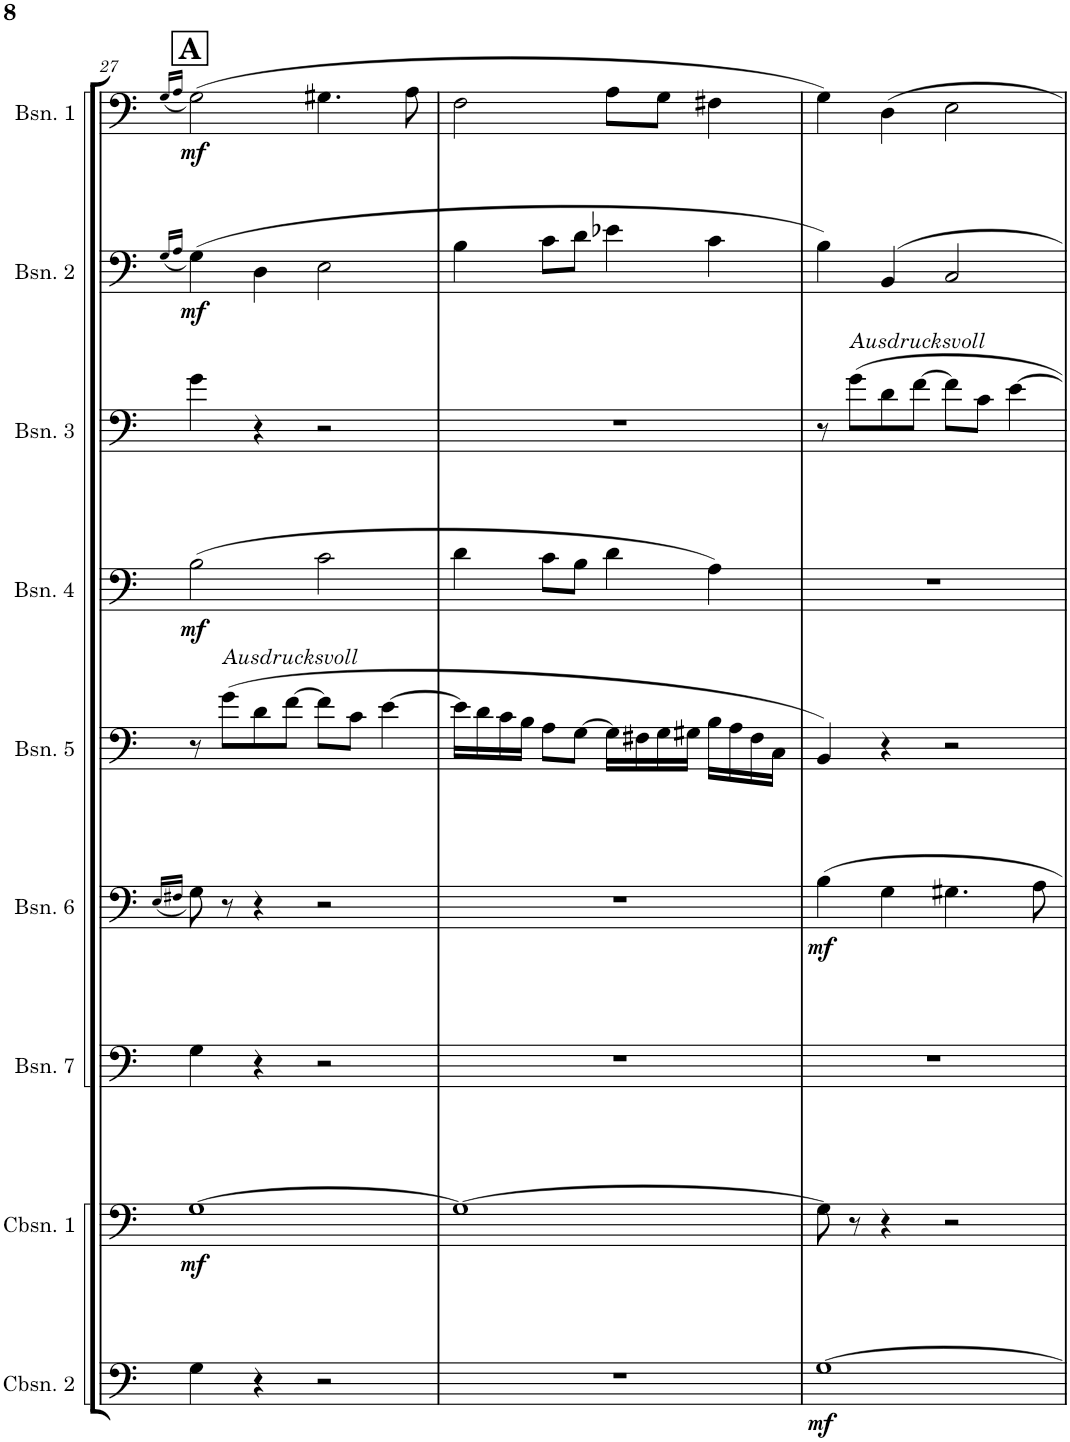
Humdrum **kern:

**kern	**dynam	**kern	**dynam	**kern	**kern	**dynam	**kern	**kern	**dynam	**kern	**kern	**dynam	**kern	**dynam
*part9	*part9	*part8	*part8	*part7	*part6	*part6	*part5	*part4	*part4	*part3	*part2	*part2	*part1	*part1
*staff9	*staff9	*staff8	*staff8	*staff7	*staff6	*staff6	*staff5	*staff4	*staff4	*staff3	*staff2	*staff2	*staff1	*staff1
*I"Contrabassoon 2	*	*I"Contrabassoon 1	*	*I"Bassoon 7	*I"Bassoon 6	*	*I"Bassoon 5	*I"Bassoon 4	*	*I"Bassoon 3	*I"Bassoon 2	*	*I"Bassoon 1	*
*I'Cbsn. 2	*	*I'Cbsn. 1	*	*I'Bsn. 7	*I'Bsn. 6	*	*I'Bsn. 5	*I'Bsn. 4	*	*I'Bsn. 3	*I'Bsn. 2	*	*I'Bsn. 1	*
!!LO:PB:g=z
*clefF4	*	*clefF4	*	*clefF4	*clefF4	*	*clefF4	*clefF4	*	*clefF4	*clefF4	*	*clefF4	*
*Trd7c12	*	*Trd7c12	*	*	*	*	*	*	*	*	*	*	*	*
*k[]	*	*k[]	*	*k[]	*k[]	*	*k[]	*k[]	*	*k[]	*k[]	*	*k[]	*
*M4/4	*	*M4/4	*	*M4/4	*M4/4	*	*M4/4	*M4/4	*	*M4/4	*M4/4	*	*M4/4	*
!!LO:REH:place=s1:a:B:cj:fs=14:t=A
=27	=27	=27	=27	=27	=27	=27	=27	=27	=27	=27	=27	=27	=27	=27
.	.	.	.	.	(16qE/LL	.	.	.	.	.	(16qG/LL	.	(16qG/LL	.
.	.	.	.	.	16qF#X/JJ	.	.	.	.	.	16qA/JJ	.	16qA/JJ	.
!	!	!	!LO:DY:b	!	!	!	!	!	!LO:DY:b	!	!	!LO:DY:b	!	!LO:DY:b
4G\	.	[1G	mf	4G\	8G\)	.	8r	(2B\	mf	4g\	(4G\)	mf	(2G\)	mf
!	!	!	!	!	!	!	!LO:TX:a:i:t=Ausdrucksvoll	!	!	!	!	!	!	!
.	.	.	.	.	8r	.	(8g\L	.	.	.	.	.	.	.
4r	.	.	.	4r	4r	.	8d\	.	.	4r	4D\	.	.	.
.	.	.	.	.	.	.	[8f\J	.	.	.	.	.	.	.
2r	.	.	.	2r	2r	.	8f\L]	2c\	.	2r	2E\	.	4.G#X\	.
.	.	.	.	.	.	.	8c\J	.	.	.	.	.	.	.
.	.	.	.	.	.	.	[4e\	.	.	.	.	.	.	.
.	.	.	.	.	.	.	.	.	.	.	.	.	8A\	.
=28	=28	=28	=28	=28	=28	=28	=28	=28	=28	=28	=28	=28	=28	=28
1r	.	1G_	.	1r	1r	.	16e\LL]	4d\	.	1r	4B\	.	2F\	.
.	.	.	.	.	.	.	16d\	.	.	.	.	.	.	.
.	.	.	.	.	.	.	16c\	.	.	.	.	.	.	.
.	.	.	.	.	.	.	16B\JJ	.	.	.	.	.	.	.
.	.	.	.	.	.	.	8A\L	8c\L	.	.	8c\L	.	.	.
.	.	.	.	.	.	.	[8G\J	8B\J	.	.	8d\J	.	.	.
.	.	.	.	.	.	.	16G\LL]	4d\	.	.	4e-X\	.	8A\L	.
.	.	.	.	.	.	.	16F#X\	.	.	.	.	.	.	.
.	.	.	.	.	.	.	16G\	.	.	.	.	.	8G\J	.
.	.	.	.	.	.	.	16G#X\JJ	.	.	.	.	.	.	.
.	.	.	.	.	.	.	16B\LL	4A\)	.	.	4c\	.	4F#X\	.
.	.	.	.	.	.	.	16A\	.	.	.	.	.	.	.
.	.	.	.	.	.	.	16F#\	.	.	.	.	.	.	.
.	.	.	.	.	.	.	16C\JJ	.	.	.	.	.	.	.
=29	=29	=29	=29	=29	=29	=29	=29	=29	=29	=29	=29	=29	=29	=29
!	!LO:DY:b	!	!	!	!	!LO:DY:b	!	!	!	!	!	!	!	!
[1G	mf	8G\]	.	1r	4B\	mf	4BB/)	1r	.	8r	4B\)	.	4G\)	.
!	!	!	!	!	!	!	!	!	!	!LO:TX:a:i:t=Ausdrucksvoll	!	!	!	!
.	.	8r	.	.	.	.	.	.	.	8g\L	.	.	.	.
.	.	4r	.	.	4G\	.	4r	.	.	8d\	4BB/	.	4D\	.
.	.	.	.	.	.	.	.	.	.	[8f\J	.	.	.	.
.	.	2r	.	.	4.G#X\	.	2r	.	.	8f\L]	2C/	.	2E\	.
.	.	.	.	.	.	.	.	.	.	8c\J	.	.	.	.
.	.	.	.	.	.	.	.	.	.	[4e\	.	.	.	.
.	.	.	.	.	8A\	.	.	.	.	.	.	.	.	.
=	=	=	=	=	=	=	=	=	=	=	=	=	=	=
*-	*-	*-	*-	*-	*-	*-	*-	*-	*-	*-	*-	*-	*-	*-
